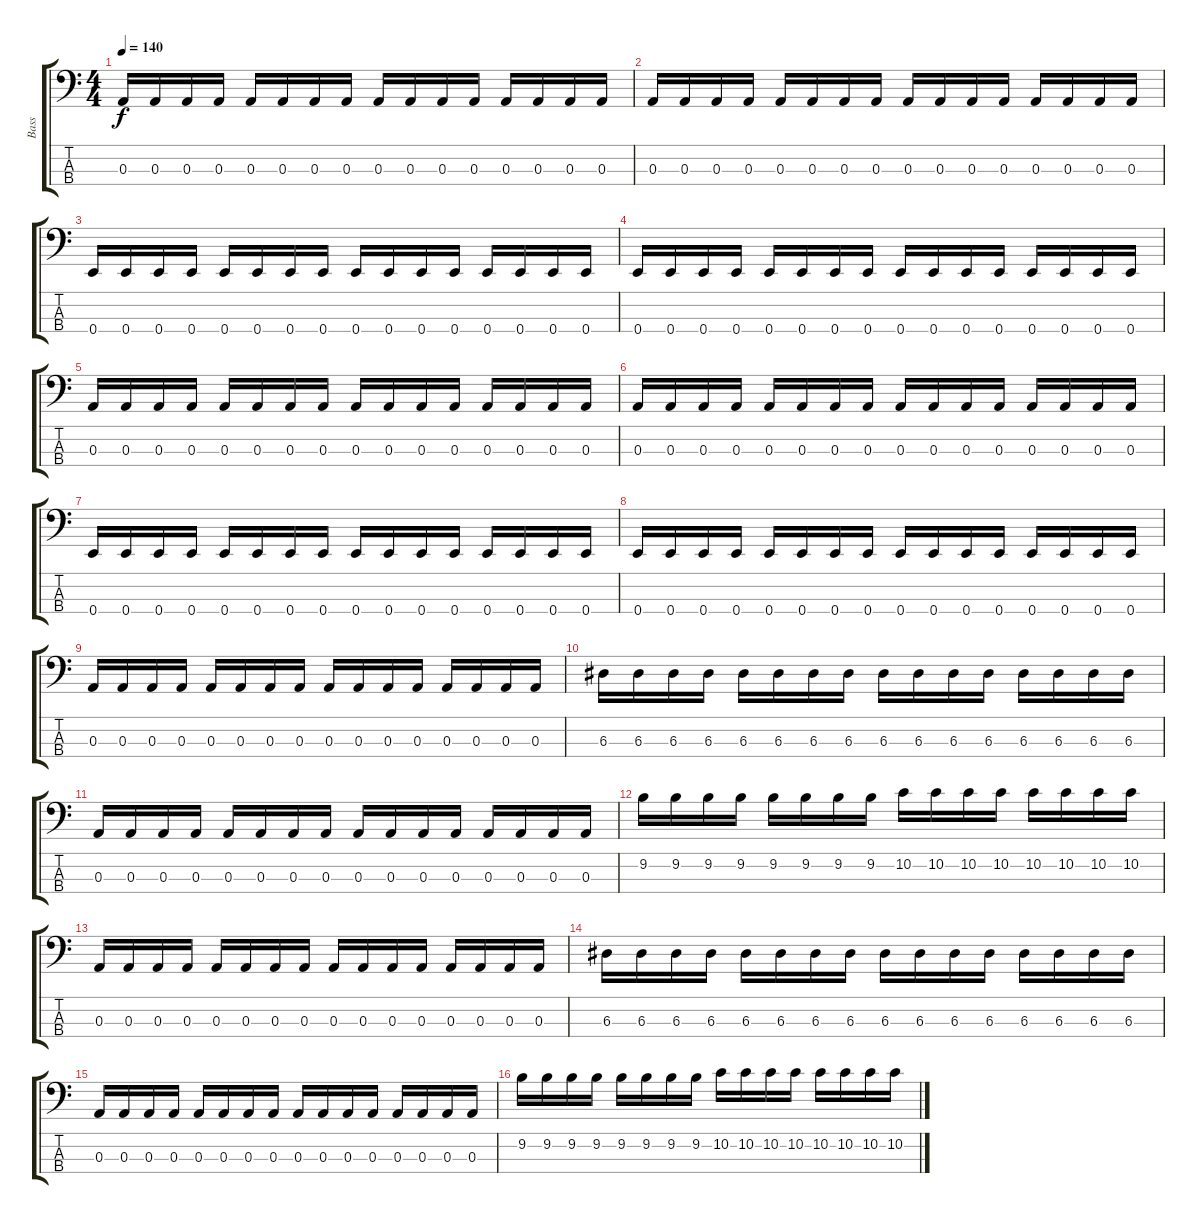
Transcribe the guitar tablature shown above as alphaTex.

\track ("Bass" "Bass") {instrument electricbassfinger}
\staff {score tabs}
\tuning (G2 D2 A1 E1) {hide}
\ts (4 4)
\tempo 140
\clef f4
\ks c
0.3.16{dy f} 0.3.16 0.3.16 0.3.16 0.3.16 0.3.16 0.3.16 0.3.16 0.3.16 0.3.16 0.3.16 0.3.16 0.3.16 0.3.16 0.3.16 0.3.16 |
0.3.16 0.3.16 0.3.16 0.3.16 0.3.16 0.3.16 0.3.16 0.3.16 0.3.16 0.3.16 0.3.16 0.3.16 0.3.16 0.3.16 0.3.16 0.3.16 |
0.4.16 0.4.16 0.4.16 0.4.16 0.4.16 0.4.16 0.4.16 0.4.16 0.4.16 0.4.16 0.4.16 0.4.16 0.4.16 0.4.16 0.4.16 0.4.16 |
0.4.16 0.4.16 0.4.16 0.4.16 0.4.16 0.4.16 0.4.16 0.4.16 0.4.16 0.4.16 0.4.16 0.4.16 0.4.16 0.4.16 0.4.16 0.4.16 |
0.3.16 0.3.16 0.3.16 0.3.16 0.3.16 0.3.16 0.3.16 0.3.16 0.3.16 0.3.16 0.3.16 0.3.16 0.3.16 0.3.16 0.3.16 0.3.16 |
0.3.16 0.3.16 0.3.16 0.3.16 0.3.16 0.3.16 0.3.16 0.3.16 0.3.16 0.3.16 0.3.16 0.3.16 0.3.16 0.3.16 0.3.16 0.3.16 |
0.4.16 0.4.16 0.4.16 0.4.16 0.4.16 0.4.16 0.4.16 0.4.16 0.4.16 0.4.16 0.4.16 0.4.16 0.4.16 0.4.16 0.4.16 0.4.16 |
0.4.16 0.4.16 0.4.16 0.4.16 0.4.16 0.4.16 0.4.16 0.4.16 0.4.16 0.4.16 0.4.16 0.4.16 0.4.16 0.4.16 0.4.16 0.4.16 |
0.3.16 0.3.16 0.3.16 0.3.16 0.3.16 0.3.16 0.3.16 0.3.16 0.3.16 0.3.16 0.3.16 0.3.16 0.3.16 0.3.16 0.3.16 0.3.16 |
6.3.16 6.3.16 6.3.16 6.3.16 6.3.16 6.3.16 6.3.16 6.3.16 6.3.16 6.3.16 6.3.16 6.3.16 6.3.16 6.3.16 6.3.16 6.3.16 |
0.3.16 0.3.16 0.3.16 0.3.16 0.3.16 0.3.16 0.3.16 0.3.16 0.3.16 0.3.16 0.3.16 0.3.16 0.3.16 0.3.16 0.3.16 0.3.16 |
9.2.16 9.2.16 9.2.16 9.2.16 9.2.16 9.2.16 9.2.16 9.2.16 10.2.16 10.2.16 10.2.16 10.2.16 10.2.16 10.2.16 10.2.16 10.2.16 |
0.3.16 0.3.16 0.3.16 0.3.16 0.3.16 0.3.16 0.3.16 0.3.16 0.3.16 0.3.16 0.3.16 0.3.16 0.3.16 0.3.16 0.3.16 0.3.16 |
6.3.16 6.3.16 6.3.16 6.3.16 6.3.16 6.3.16 6.3.16 6.3.16 6.3.16 6.3.16 6.3.16 6.3.16 6.3.16 6.3.16 6.3.16 6.3.16 |
0.3.16 0.3.16 0.3.16 0.3.16 0.3.16 0.3.16 0.3.16 0.3.16 0.3.16 0.3.16 0.3.16 0.3.16 0.3.16 0.3.16 0.3.16 0.3.16 |
9.2.16 9.2.16 9.2.16 9.2.16 9.2.16 9.2.16 9.2.16 9.2.16 10.2.16 10.2.16 10.2.16 10.2.16 10.2.16 10.2.16 10.2.16 10.2.16
